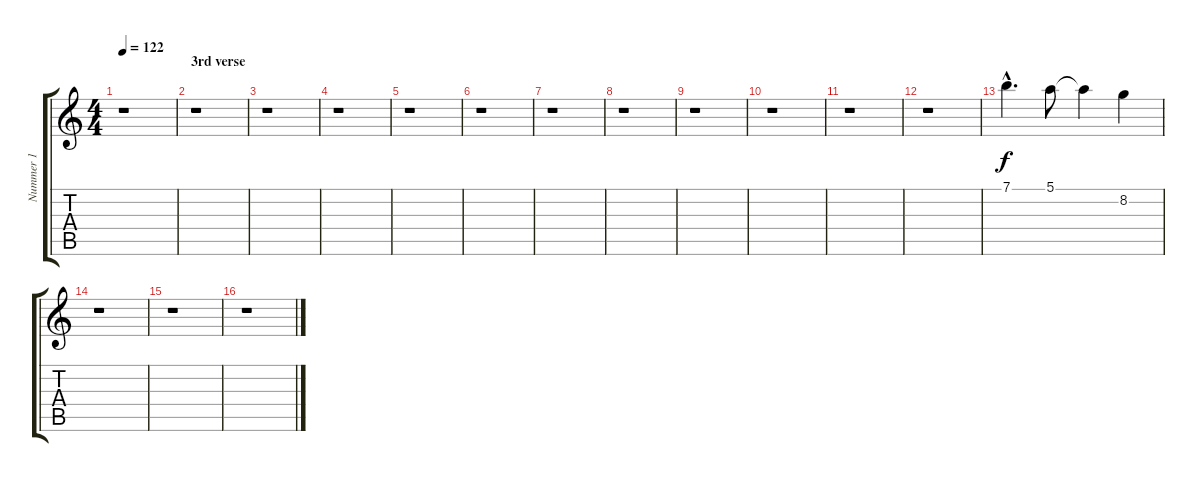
\track ("Nummer 1" "Nummer 1") {instrument electricguitarclean}
\staff {score tabs}
\tuning (E4 B3 G3 D3 A2 E2) {hide}
\ts (4 4)
\tempo 122
\clef g2
\ks c
r.1{dy f} |
\section ("" "3rd verse")
r.1 |
r.1 |
r.1 |
r.1 |
r.1 |
r.1 |
r.1 |
r.1 |
r.1 |
r.1 |
r.1 |
7.1{hac}.4{d} 5.1.8 5.1{t}.4 8.2.4 |
r.1 |
r.1 |
r.1
